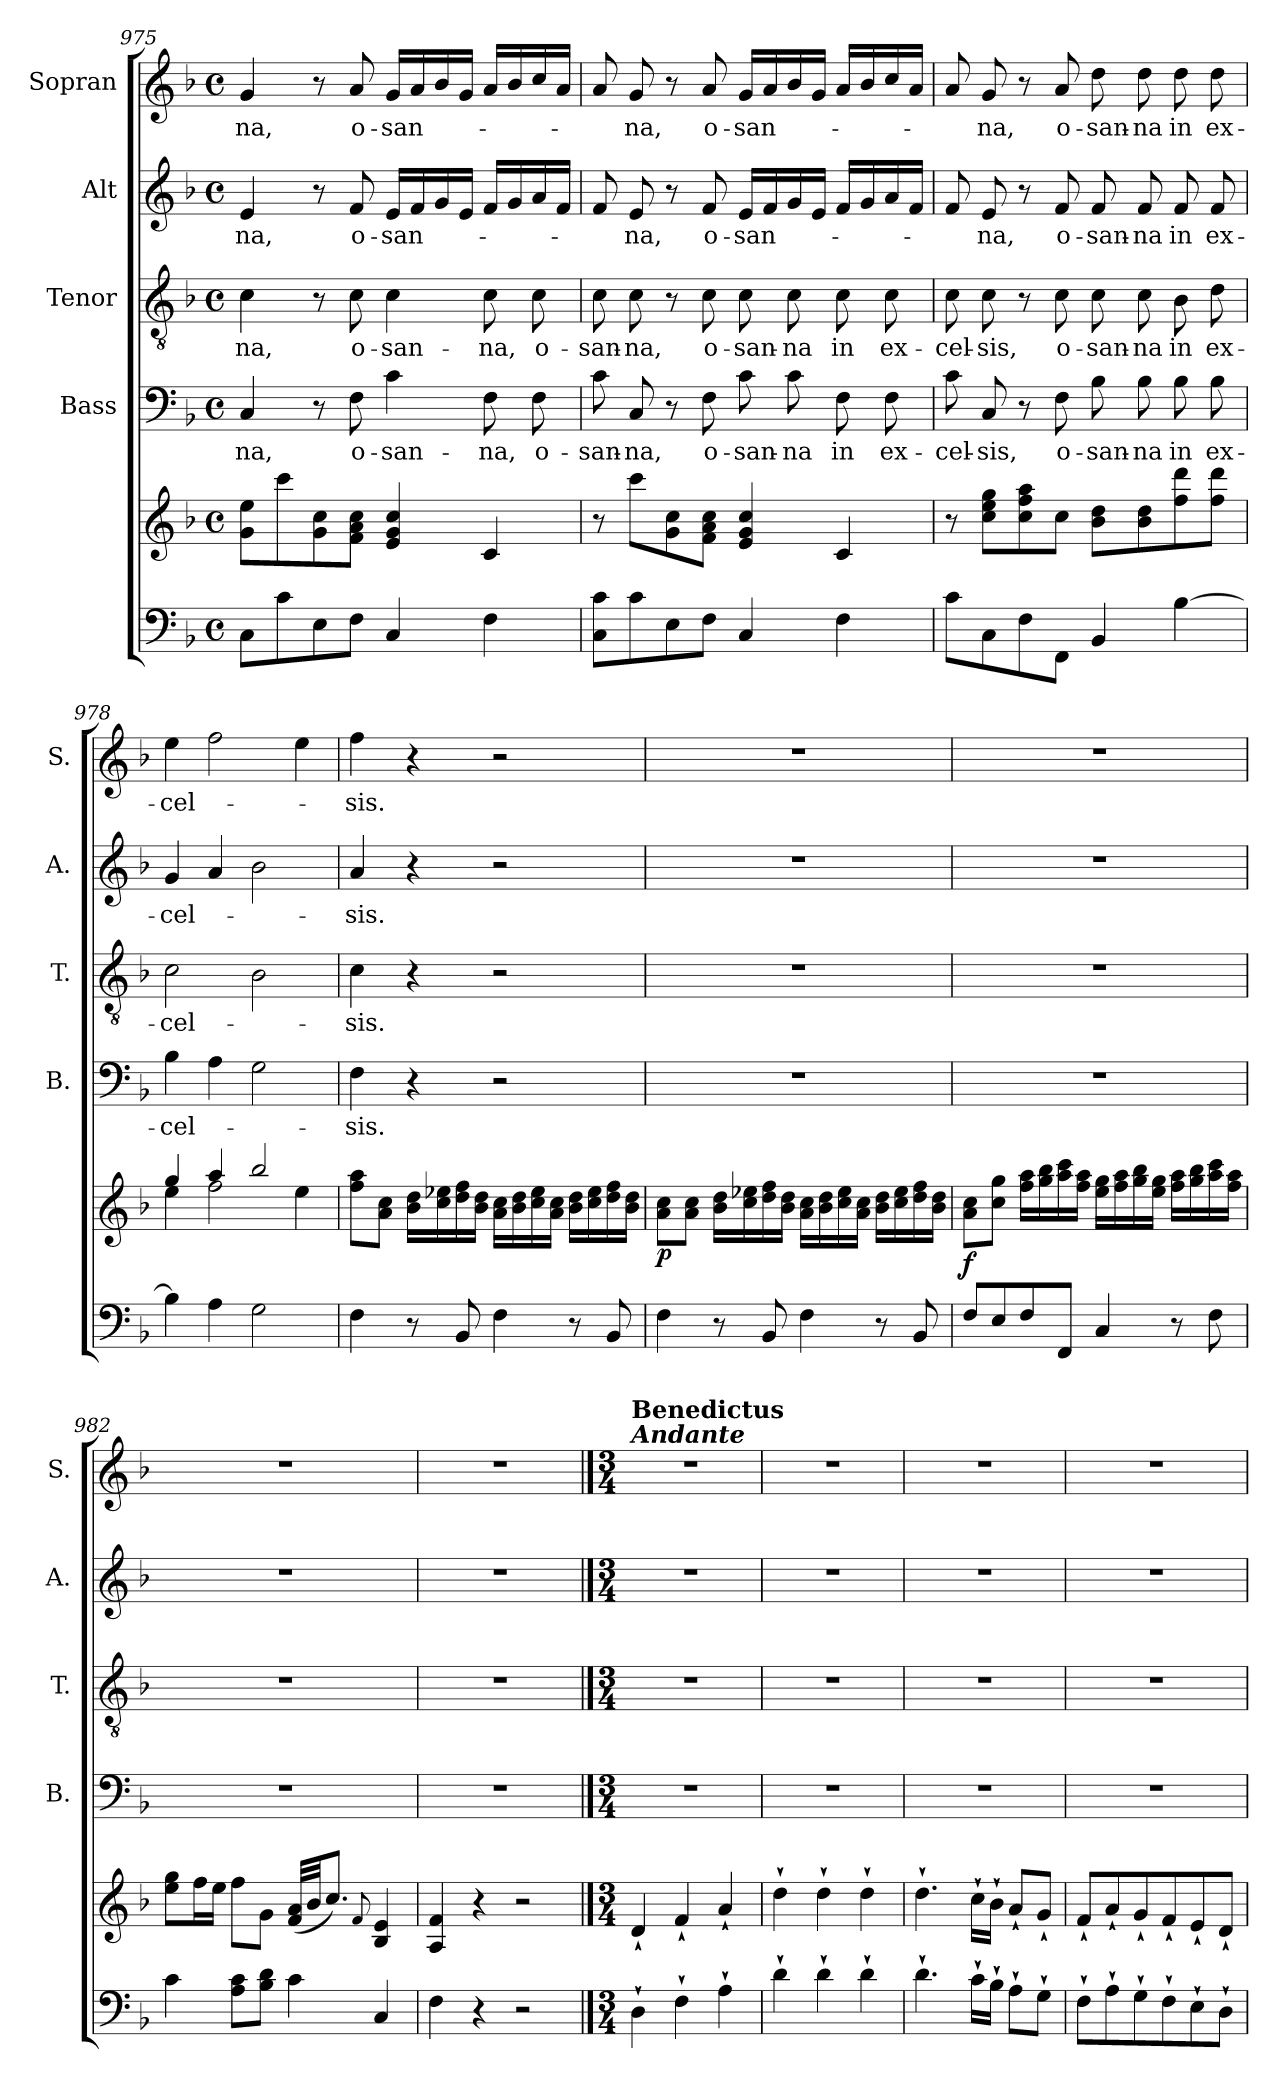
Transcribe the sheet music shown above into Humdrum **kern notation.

**kern	**kern	**dynam	**kern	**text	**kern	**text	**kern	**text	**kern	**text
*part5	*part5	*part5	*part4	*part4	*part3	*part3	*part2	*part2	*part1	*part1
*staff6	*staff5	*staff5/6	*staff4	*staff4	*staff3	*staff3	*staff2	*staff2	*staff1	*staff1
*	*	*	*I"Bass	*	*I"Tenor	*	*I"Alt	*	*I"Sopran	*
*	*	*	*I'B.	*	*I'T.	*	*I'A.	*	*I'S.	*
*clefF4	*clefG2	*	*clefF4	*	*clefGv2	*	*clefG2	*	*clefG2	*
*k[b-]	*k[b-]	*	*k[b-]	*	*k[b-]	*	*k[b-]	*	*k[b-]	*
*F:	*F:	*	*F:	*	*F:	*	*F:	*	*F:	*
*M4/4	*M4/4	*	*M4/4	*	*M4/4	*	*M4/4	*	*M4/4	*
*met(c)	*met(c)	*	*met(c)	*	*met(c)	*	*met(c)	*	*met(c)	*
=975	=975	=975	=975	=975	=975	=975	=975	=975	=975	=975
!	!	!	!	!LO:LY:b	!	!LO:LY:b	!	!LO:LY:b	!	!LO:LY:b
8C\L	8g\ 8ee\L	.	4C/	-na,	4c\	-na,	4e/	-na,	4g/	-na,
8c\	8ccc\	.	.	.	.	.	.	.	.	.
8E\	8g\ 8cc\	.	8r	.	8r	.	8r	.	8r	.
!	!	!	!	!LO:LY:b	!	!LO:LY:b	!	!LO:LY:b	!	!LO:LY:b
8F\J	8f\ 8a\ 8cc\J	.	8F\	o-	8c\	o-	8f/	o-	8a/	o-
!	!	!	!	!LO:LY:b	!	!LO:LY:b	!	!LO:LY:b	!	!LO:LY:b
4C/	4e/ 4g/ 4cc/	.	4c\	-san-	4c\	-san-	16e/LL	-san-	16g/LL	-san-
.	.	.	.	.	.	.	16f/	.	16a/	.
.	.	.	.	.	.	.	16g/	.	16b-/	.
.	.	.	.	.	.	.	16e/JJ	.	16g/JJ	.
!	!	!	!	!LO:LY:b	!	!LO:LY:b	!	!	!	!
4F\	4c/	.	8F\	-na,	8c\	-na,	16f/LL	.	16a/LL	.
.	.	.	.	.	.	.	16g/	.	16b-/	.
!	!	!	!	!LO:LY:b	!	!LO:LY:b	!	!	!	!
.	.	.	8F\	o-	8c\	o-	16a/	.	16cc/	.
.	.	.	.	.	.	.	16f/JJ	.	16a/JJ	.
!!LO:PB:g=z
=976	=976	=976	=976	=976	=976	=976	=976	=976	=976	=976
!	!	!	!	!LO:LY:b	!	!LO:LY:b	!	!	!	!
8C\ 8c\L	8r	.	8c\	-san-	8c\	-san-	8f/	.	8a/	.
!	!	!	!	!LO:LY:b	!	!LO:LY:b	!	!LO:LY:b	!	!LO:LY:b
8c\	8ccc\L	.	8C/	-na,	8c\	-na,	8e/	-na,	8g/	-na,
8E\	8g\ 8cc\	.	8r	.	8r	.	8r	.	8r	.
!	!	!	!	!LO:LY:b	!	!LO:LY:b	!	!LO:LY:b	!	!LO:LY:b
8F\J	8f\ 8a\ 8cc\J	.	8F\	o-	8c\	o-	8f/	o-	8a/	o-
!	!	!	!	!LO:LY:b	!	!LO:LY:b	!	!LO:LY:b	!	!LO:LY:b
4C/	4e/ 4g/ 4cc/	.	8c\	-san-	8c\	-san-	16e/LL	-san-	16g/LL	-san-
.	.	.	.	.	.	.	16f/	.	16a/	.
!	!	!	!	!LO:LY:b	!	!LO:LY:b	!	!	!	!
.	.	.	8c\	-na	8c\	-na	16g/	.	16b-/	.
.	.	.	.	.	.	.	16e/JJ	.	16g/JJ	.
!	!	!	!	!LO:LY:b	!	!LO:LY:b	!	!	!	!
4F\	4c/	.	8F\	in	8c\	in	16f/LL	.	16a/LL	.
.	.	.	.	.	.	.	16g/	.	16b-/	.
!	!	!	!	!LO:LY:b	!	!LO:LY:b	!	!	!	!
.	.	.	8F\	ex-	8c\	ex-	16a/	.	16cc/	.
.	.	.	.	.	.	.	16f/JJ	.	16a/JJ	.
=977	=977	=977	=977	=977	=977	=977	=977	=977	=977	=977
!	!	!	!	!LO:LY:b	!	!LO:LY:b	!	!	!	!
8c\L	8r	.	8c\	-cel-	8c\	-cel-	8f/	.	8a/	.
!	!	!	!	!LO:LY:b	!	!LO:LY:b	!	!LO:LY:b	!	!LO:LY:b
8C\	8cc\ 8ee\ 8gg\L	.	8C/	-sis,	8c\	-sis,	8e/	-na,	8g/	-na,
8F\	8cc\ 8ff\ 8aa\	.	8r	.	8r	.	8r	.	8r	.
!	!	!	!	!LO:LY:b	!	!LO:LY:b	!	!LO:LY:b	!	!LO:LY:b
8FF\J	8cc\J	.	8F\	o-	8c\	o-	8f/	o-	8a/	o-
!	!	!	!	!LO:LY:b	!	!LO:LY:b	!	!LO:LY:b	!	!LO:LY:b
4BB-/	8b-\ 8dd\L	.	8B-\	-san-	8c\	-san-	8f/	-san-	8dd\	-san-
!	!	!	!	!LO:LY:b	!	!LO:LY:b	!	!LO:LY:b	!	!LO:LY:b
.	8b-\ 8dd\	.	8B-\	-na	8c\	-na	8f/	-na	8dd\	-na
!	!	!	!	!LO:LY:b	!	!LO:LY:b	!	!LO:LY:b	!	!LO:LY:b
[4B-\	8ff\ 8ddd\	.	8B-\	in	8B-\	in	8f/	in	8dd\	in
!	!	!	!	!LO:LY:b	!	!LO:LY:b	!	!LO:LY:b	!	!LO:LY:b
.	8ff\ 8ddd\J	.	8B-\	ex-	8d\	ex-	8f/	ex-	8dd\	ex-
=978	=978	=978	=978	=978	=978	=978	=978	=978	=978	=978
*	*^	*	*	*	*	*	*	*	*	*
!	!	!	!	!	!LO:LY:b	!	!LO:LY:b	!	!LO:LY:b	!	!LO:LY:b
4B-\]	4gg/	4ee\	.	4B-\	-cel-	2c\	-cel-	4g/	-cel-	4ee\	-cel-
4A\	4aa/	2ff\	.	4A\	.	.	.	4a/	.	2ff\	.
2G\	2bb-/	.	.	2G\	.	2B-\	.	2b-\	.	.	.
.	.	4ee\	.	.	.	.	.	.	.	4ee\	.
=979	=979	=979	=979	=979	=979	=979	=979	=979	=979	=979	=979
!	!	!	!	!	!LO:LY:b	!	!LO:LY:b	!	!LO:LY:b	!	!LO:LY:b
*	*v	*v	*	*	*	*	*	*	*	*	*
4F\	8ff\ 8aa\L	.	4F\	-sis.	4c\	-sis.	4a/	-sis.	4ff\	-sis.
.	8a\ 8cc\J	.	.	.	.	.	.	.	.	.
8r	16b-\ 16dd\LL	.	4r	.	4r	.	4r	.	4r	.
.	16cc\ 16ee-X\	.	.	.	.	.	.	.	.	.
8BB-/	16dd\ 16ff\	.	.	.	.	.	.	.	.	.
.	16b-\ 16dd\JJ	.	.	.	.	.	.	.	.	.
4F\	16a\ 16cc\LL	.	2r	.	2r	.	2r	.	2r	.
.	16b-\ 16dd\	.	.	.	.	.	.	.	.	.
.	16cc\ 16ee-\	.	.	.	.	.	.	.	.	.
.	16a\ 16cc\JJ	.	.	.	.	.	.	.	.	.
8r	16b-\ 16dd\LL	.	.	.	.	.	.	.	.	.
.	16cc\ 16ee-\	.	.	.	.	.	.	.	.	.
8BB-/	16dd\ 16ff\	.	.	.	.	.	.	.	.	.
.	16b-\ 16dd\JJ	.	.	.	.	.	.	.	.	.
!!LO:LB:g=z
=980	=980	=980	=980	=980	=980	=980	=980	=980	=980	=980
!	!	!LO:DY:b	!	!	!	!	!	!	!	!
4F\	8a\ 8cc\L	p	1r	.	1r	.	1r	.	1r	.
.	8a\ 8cc\J	.	.	.	.	.	.	.	.	.
8r	16b-\ 16dd\LL	.	.	.	.	.	.	.	.	.
.	16cc\ 16ee-X\	.	.	.	.	.	.	.	.	.
8BB-/	16dd\ 16ff\	.	.	.	.	.	.	.	.	.
.	16b-\ 16dd\JJ	.	.	.	.	.	.	.	.	.
4F\	16a\ 16cc\LL	.	.	.	.	.	.	.	.	.
.	16b-\ 16dd\	.	.	.	.	.	.	.	.	.
.	16cc\ 16ee-\	.	.	.	.	.	.	.	.	.
.	16a\ 16cc\JJ	.	.	.	.	.	.	.	.	.
8r	16b-\ 16dd\LL	.	.	.	.	.	.	.	.	.
.	16cc\ 16ee-\	.	.	.	.	.	.	.	.	.
8BB-/	16dd\ 16ff\	.	.	.	.	.	.	.	.	.
.	16b-\ 16dd\JJ	.	.	.	.	.	.	.	.	.
=981	=981	=981	=981	=981	=981	=981	=981	=981	=981	=981
!	!	!LO:DY:b	!	!	!	!	!	!	!	!
8F/L	8a\ 8cc\L	f	1r	.	1r	.	1r	.	1r	.
8E/	8cc\ 8gg\J	.	.	.	.	.	.	.	.	.
8F/	16ff\ 16aa\LL	.	.	.	.	.	.	.	.	.
.	16gg\ 16bb-\	.	.	.	.	.	.	.	.	.
8FF/J	16aa\ 16ccc\	.	.	.	.	.	.	.	.	.
.	16ff\ 16aa\JJ	.	.	.	.	.	.	.	.	.
4C/	16ee\ 16gg\LL	.	.	.	.	.	.	.	.	.
.	16ff\ 16aa\	.	.	.	.	.	.	.	.	.
.	16gg\ 16bb-\	.	.	.	.	.	.	.	.	.
.	16ee\ 16gg\JJ	.	.	.	.	.	.	.	.	.
8r	16ff\ 16aa\LL	.	.	.	.	.	.	.	.	.
.	16gg\ 16bb-\	.	.	.	.	.	.	.	.	.
8F\	16aa\ 16ccc\	.	.	.	.	.	.	.	.	.
.	16ff\ 16aa\JJ	.	.	.	.	.	.	.	.	.
=982	=982	=982	=982	=982	=982	=982	=982	=982	=982	=982
4c\	8ee\ 8gg\L	.	1r	.	1r	.	1r	.	1r	.
.	16ff\L	.	.	.	.	.	.	.	.	.
.	16ee\JJ	.	.	.	.	.	.	.	.	.
8A\ 8c\L	8ff\L	.	.	.	.	.	.	.	.	.
8B-\ 8d\J	8g\J	.	.	.	.	.	.	.	.	.
4c\	(<32f/ 32a/LLL	.	.	.	.	.	.	.	.	.
.	32b-/JJ	.	.	.	.	.	.	.	.	.
.	8.cc/J)	.	.	.	.	.	.	.	.	.
.	8qqf/	.	.	.	.	.	.	.	.	.
4C/	4B-/ 4e/	.	.	.	.	.	.	.	.	.
=983	=983	=983	=983	=983	=983	=983	=983	=983	=983	=983
4F\	4A/ 4f/	.	1r	.	1r	.	1r	.	1r	.
4r	4r	.	.	.	.	.	.	.	.	.
2r	2r	.	.	.	.	.	.	.	.	.
!!LO:PB:g=z
==984	==984	==984	==984	==984	==984	==984	==984	==984	==984	==984
*M3/4	*M3/4	*	*M3/4	*	*M3/4	*	*M3/4	*	*M3/4	*
!	!	!	!	!	!	!	!	!	!LO:TX:a:Bi:t=Andante	!
!	!	!	!	!	!	!	!	!	!LO:TX:a:B:t=Benedictus	!
4D`>\	4d`</	.	2.r	.	2.r	.	2.r	.	2.r	.
4F`>\	4f`</	.	.	.	.	.	.	.	.	.
4A`>\	4a`</	.	.	.	.	.	.	.	.	.
=985	=985	=985	=985	=985	=985	=985	=985	=985	=985	=985
4d`>\	4dd`>\	.	2.r	.	2.r	.	2.r	.	2.r	.
4d`>\	4dd`>\	.	.	.	.	.	.	.	.	.
4d`>\	4dd`>\	.	.	.	.	.	.	.	.	.
=986	=986	=986	=986	=986	=986	=986	=986	=986	=986	=986
4.d`>\	4.dd`>\	.	2.r	.	2.r	.	2.r	.	2.r	.
16c`>\LL	16cc`>\LL	.	.	.	.	.	.	.	.	.
16B-`>\JJ	16b-`>\JJ	.	.	.	.	.	.	.	.	.
8A`>\L	8a`</L	.	.	.	.	.	.	.	.	.
8G`>\J	8g`</J	.	.	.	.	.	.	.	.	.
=987	=987	=987	=987	=987	=987	=987	=987	=987	=987	=987
8F`>\L	8f`</L	.	2.r	.	2.r	.	2.r	.	2.r	.
8A`>\	8a`</	.	.	.	.	.	.	.	.	.
8G`>\	8g`</	.	.	.	.	.	.	.	.	.
8F`>\	8f`</	.	.	.	.	.	.	.	.	.
8E`>\	8e`</	.	.	.	.	.	.	.	.	.
8D`>\J	8d`</J	.	.	.	.	.	.	.	.	.
=	=	=	=	=	=	=	=	=	=	=
*-	*-	*-	*-	*-	*-	*-	*-	*-	*-	*-
